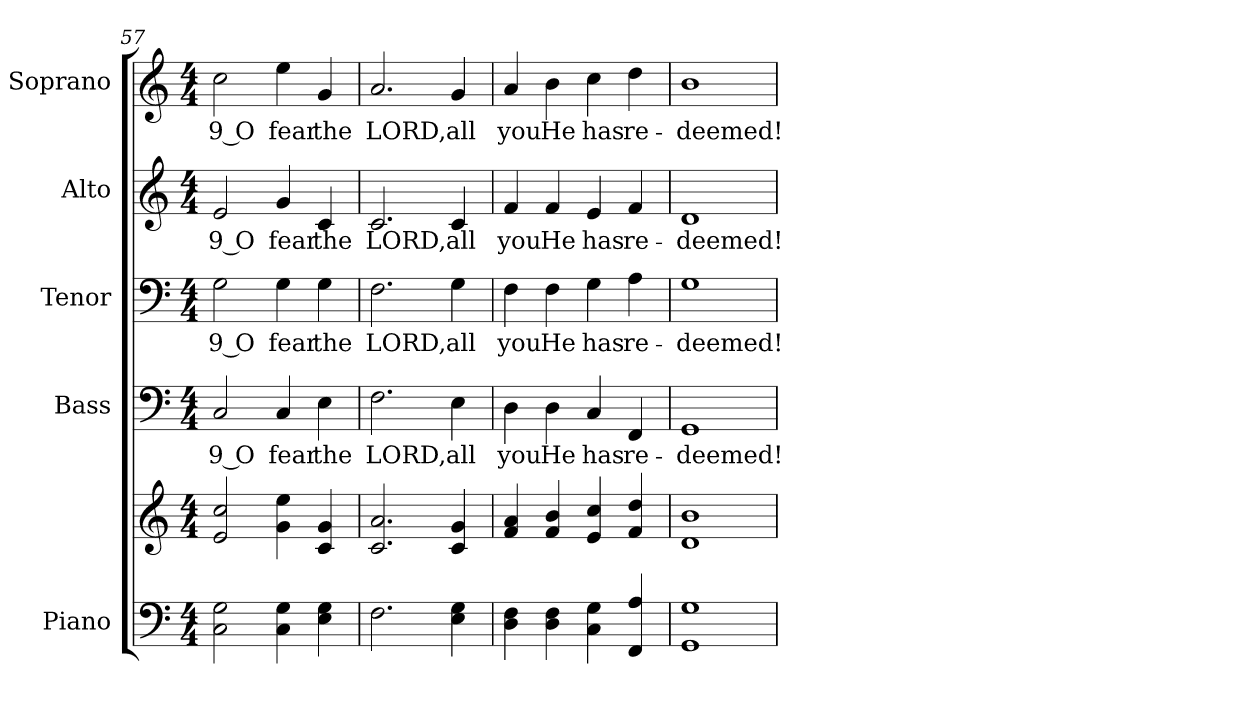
**kern	**kern	**kern	**text	**kern	**text	**kern	**text	**kern	**text
*part5	*part5	*part4	*part4	*part3	*part3	*part2	*part2	*part1	*part1
*staff6	*staff5	*staff4	*staff4	*staff3	*staff3	*staff2	*staff2	*staff1	*staff1
*I"Piano	*	*I"Bass	*	*I"Tenor	*	*I"Alto	*	*I"Soprano	*
*I'Pno.	*	*I'B.	*	*I'T.	*	*I'A.	*	*I'S.	*
!!LO:PB:g=z
*clefF4	*clefG2	*clefF4	*	*clefF4	*	*clefG2	*	*clefG2	*
*k[]	*k[]	*k[]	*	*k[]	*	*k[]	*	*k[]	*
*C:	*C:	*C:	*	*C:	*	*C:	*	*C:	*
*M4/4	*M4/4	*M4/4	*	*M4/4	*	*M4/4	*	*M4/4	*
=57	=57	=57	=57	=57	=57	=57	=57	=57	=57
!	!	!	!LO:LY:b:color=#000000	!	!	!	!	!	!
!	!	!	!	!	!LO:LY:b:color=#000000	!	!	!	!
!	!	!	!	!	!	!	!LO:LY:b:color=#000000	!	!
!	!	!	!	!	!	!	!	!	!LO:LY:b:color=#000000
2Ci\ 2Gi	2ei/ 2cci	2Ci/	9 O	2Gi\	9 O	2ei/	9 O	2cci\	9 O
!	!	!	!LO:LY:b:color=#000000	!	!	!	!	!	!
!	!	!	!	!	!LO:LY:b:color=#000000	!	!	!	!
!	!	!	!	!	!	!	!LO:LY:b:color=#000000	!	!
!	!	!	!	!	!	!	!	!	!LO:LY:b:color=#000000
4Ci\ 4Gi	4gi\ 4eei	4Ci/	fear	4Gi\	fear	4gi/	fear	4eei\	fear
!	!	!	!LO:LY:b:color=#000000	!	!	!	!	!	!
!	!	!	!	!	!LO:LY:b:color=#000000	!	!	!	!
!	!	!	!	!	!	!	!LO:LY:b:color=#000000	!	!
!	!	!	!	!	!	!	!	!	!LO:LY:b:color=#000000
4Ei\ 4Gi	4ci/ 4gi	4Ei\	the	4Gi\	the	4ci/	the	4gi/	the
=58	=58	=58	=58	=58	=58	=58	=58	=58	=58
!	!	!	!LO:LY:b:color=#000000	!	!	!	!	!	!
!	!	!	!	!	!LO:LY:b:color=#000000	!	!	!	!
!	!	!	!	!	!	!	!LO:LY:b:color=#000000	!	!
!	!	!	!	!	!	!	!	!	!LO:LY:b:color=#000000
2.Fi\	2.ci/ 2.ai	2.Fi\	LORD,	2.Fi\	LORD,	2.ci/	LORD,	2.ai/	LORD,
!	!	!	!LO:LY:b:color=#000000	!	!	!	!	!	!
!	!	!	!	!	!LO:LY:b:color=#000000	!	!	!	!
!	!	!	!	!	!	!	!LO:LY:b:color=#000000	!	!
!	!	!	!	!	!	!	!	!	!LO:LY:b:color=#000000
4Ei\ 4Gi	4ci/ 4gi	4Ei\	all	4Gi\	all	4ci/	all	4gi/	all
=59	=59	=59	=59	=59	=59	=59	=59	=59	=59
!	!	!	!LO:LY:b:color=#000000	!	!	!	!	!	!
!	!	!	!	!	!LO:LY:b:color=#000000	!	!	!	!
!	!	!	!	!	!	!	!LO:LY:b:color=#000000	!	!
!	!	!	!	!	!	!	!	!	!LO:LY:b:color=#000000
4Di\ 4Fi	4fi/ 4ai	4Di\	you	4Fi\	you	4fi/	you	4ai/	you
!	!	!	!LO:LY:b:color=#000000	!	!	!	!	!	!
!	!	!	!	!	!LO:LY:b:color=#000000	!	!	!	!
!	!	!	!	!	!	!	!LO:LY:b:color=#000000	!	!
!	!	!	!	!	!	!	!	!	!LO:LY:b:color=#000000
4Di\ 4Fi	4fi/ 4bi	4Di\	He	4Fi\	He	4fi/	He	4bi\	He
!	!	!	!LO:LY:b:color=#000000	!	!	!	!	!	!
!	!	!	!	!	!LO:LY:b:color=#000000	!	!	!	!
!	!	!	!	!	!	!	!LO:LY:b:color=#000000	!	!
!	!	!	!	!	!	!	!	!	!LO:LY:b:color=#000000
4Ci\ 4Gi	4ei/ 4cci	4Ci/	has	4Gi\	has	4ei/	has	4cci\	has
!	!	!	!LO:LY:b:color=#000000	!	!	!	!	!	!
!	!	!	!	!	!LO:LY:b:color=#000000	!	!	!	!
!	!	!	!	!	!	!	!LO:LY:b:color=#000000	!	!
!	!	!	!	!	!	!	!	!	!LO:LY:b:color=#000000
4FFi/ 4Ai	4fi/ 4ddi	4FFi/	re-	4Ai\	re-	4fi/	re-	4ddi\	re-
=60	=60	=60	=60	=60	=60	=60	=60	=60	=60
!	!	!	!LO:LY:b:color=#000000	!	!	!	!	!	!
!	!	!	!	!	!LO:LY:b:color=#000000	!	!	!	!
!	!	!	!	!	!	!	!LO:LY:b:color=#000000	!	!
!	!	!	!	!	!	!	!	!	!LO:LY:b:color=#000000
1GGi 1Gi	1di 1bi	1GGi	-deemed!	1Gi	-deemed!	1di	-deemed!	1bi	-deemed!
=	=	=	=	=	=	=	=	=	=
*-	*-	*-	*-	*-	*-	*-	*-	*-	*-
